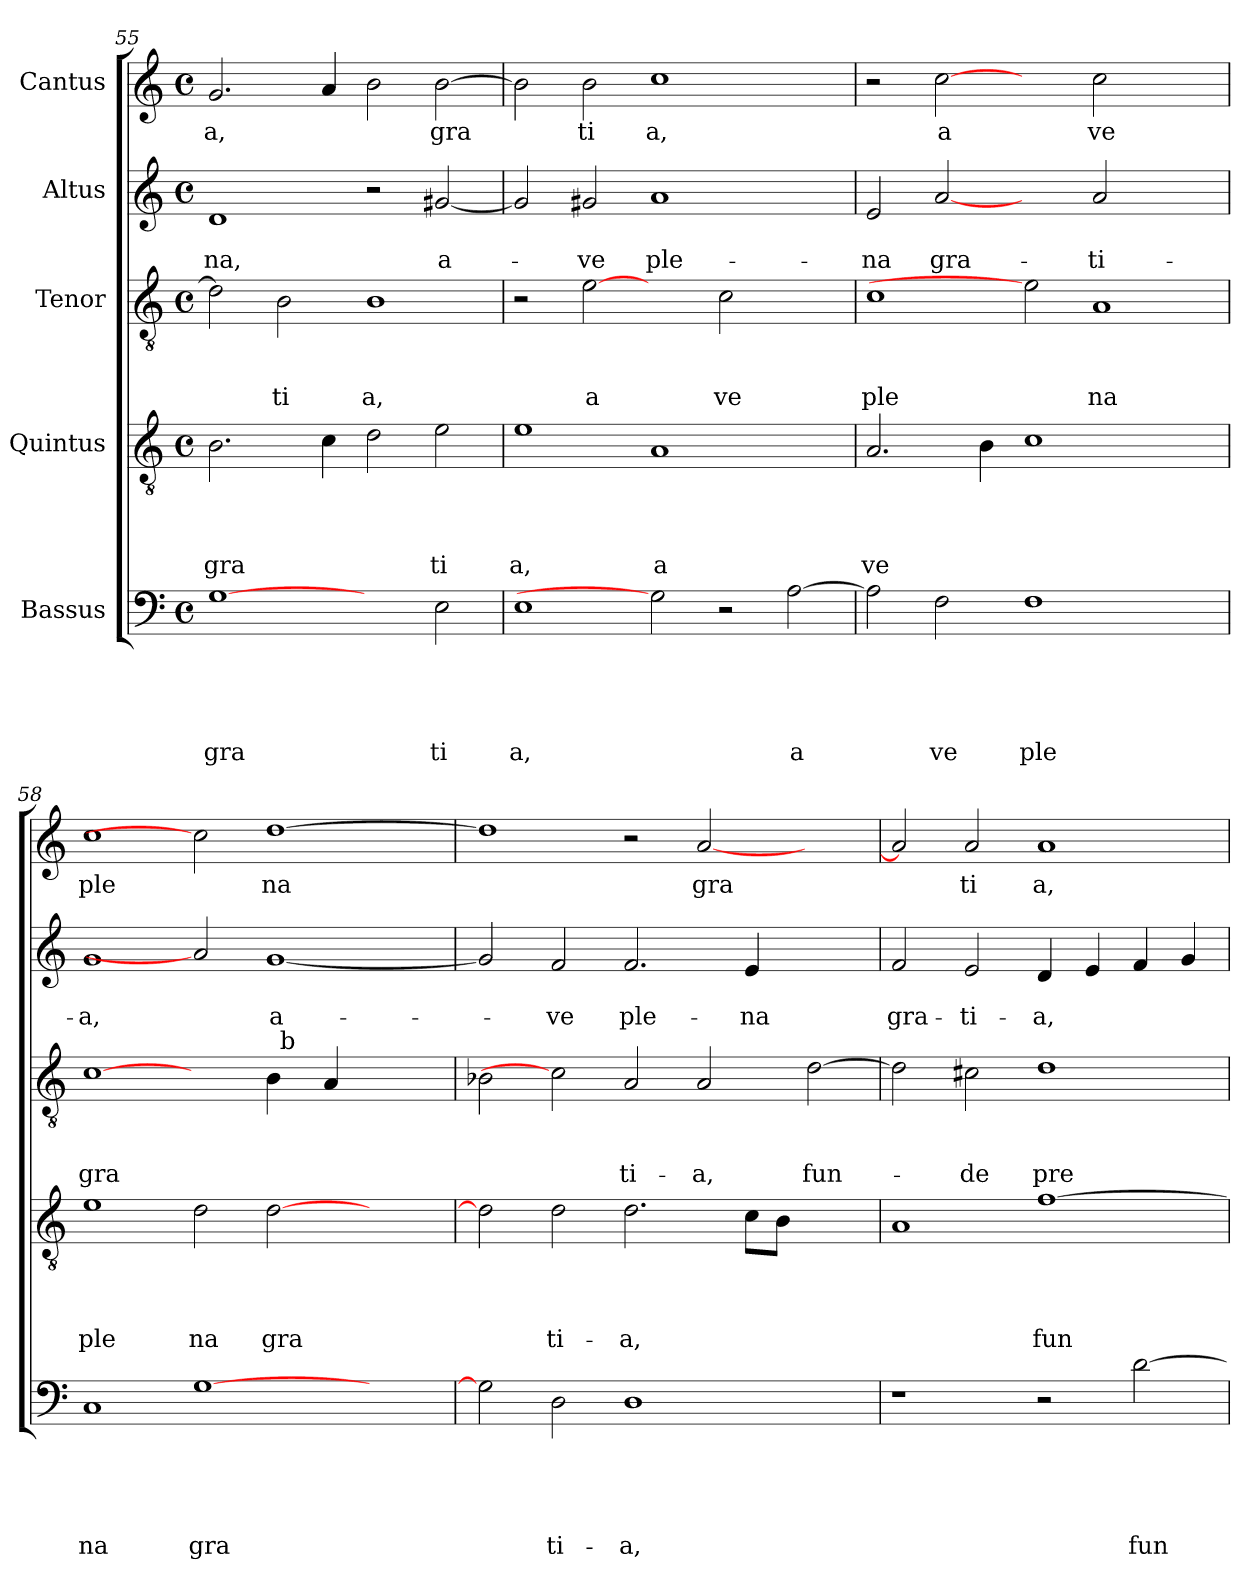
**kern	**text	**text	**text	**text	**text	**kern	**text	**text	**text	**text	**kern	**text	**text	**text	**kern	**text	**text	**kern	**text
*part5	*part5	*part5	*part5	*part5	*part5	*part4	*part4	*part4	*part4	*part4	*part3	*part3	*part3	*part3	*part2	*part2	*part2	*part1	*part1
*staff5	*staff5	*staff5	*staff5	*staff5	*staff5	*staff4	*staff4	*staff4	*staff4	*staff4	*staff3	*staff3	*staff3	*staff3	*staff2	*staff2	*staff2	*staff1	*staff1
*I"Bassus	*	*	*	*	*	*I"Quintus	*	*	*	*	*I"Tenor	*	*	*	*I"Altus	*	*	*I"Cantus	*
*clefF4	*	*	*	*	*	*clefGv2	*	*	*	*	*clefGv2	*	*	*	*clefG2	*	*	*clefG2	*
*k[]	*	*	*	*	*	*k[]	*	*	*	*	*k[]	*	*	*	*k[]	*	*	*k[]	*
*C:	*	*	*	*	*	*C:	*	*	*	*	*C:	*	*	*	*C:	*	*	*C:	*
*M4/4	*	*	*	*	*	*M4/4	*	*	*	*	*M4/4	*	*	*	*M4/4	*	*	*M4/4	*
*met(c)	*	*	*	*	*	*met(c)	*	*	*	*	*met(c)	*	*	*	*met(c)	*	*	*met(c)	*
=55	=55	=55	=55	=55	=55	=55	=55	=55	=55	=55	=55	=55	=55	=55	=55	=55	=55	=55	=55
!	!	!	!	!	!LO:LY:b	!	!	!	!	!LO:LY:b	!	!	!	!	!	!	!LO:LY:b	!	!LO:LY:b
[1G	.	.	.	.	gra	2.B\	.	.	.	gra	2d\]	.	.	.	1d	.	-na,	2.g/	a,
!	!	!	!	!	!	!	!	!	!	!	!	!	!	!LO:LY:b	!	!	!	!	!
.	.	.	.	.	.	.	.	.	.	.	2B\	.	.	ti	.	.	.	.	.
.	.	.	.	.	.	4c\	.	.	.	.	.	.	.	.	.	.	.	4a/	.
!	!	!	!	!	!	!	!	!	!	!	!	!	!	!LO:LY:b	!	!	!	!	!
2ryy	.	.	.	.	.	2d\	.	.	.	.	1B	.	.	a,	2r	.	.	2b\	.
!	!	!	!	!	!LO:LY:b	!	!	!	!	!LO:LY:b	!	!	!	!	!	!	!LO:LY:b	!	!LO:LY:b
2E\	.	.	.	.	ti	2e\	.	.	.	ti	.	.	.	.	[<2g#X/	.	a-	[>2b\	gra
=56	=56	=56	=56	=56	=56	=56	=56	=56	=56	=56	=56	=56	=56	=56	=56	=56	=56	=56	=56
!	!	!	!	!	!LO:LY:b	!	!	!	!	!LO:LY:b	!	!	!	!	!	!	!	!	!
1E	.	.	.	.	a,	1e	.	.	.	a,	2r	.	.	.	2g#/]	.	.	2b\]	.
!	!	!	!	!	!	!	!	!	!	!	!	!	!	!LO:LY:b	!	!	!LO:LY:b	!	!LO:LY:b
.	.	.	.	.	.	.	.	.	.	.	[2e	.	.	a	2g#X/	.	-ve	2b\	ti
!	!	!	!	!	!	!	!	!	!	!LO:LY:b	!	!	!	!	!	!	!LO:LY:b	!	!LO:LY:b
2G]	.	.	.	.	.	1A	.	.	.	a	2ryy	.	.	.	1a	.	ple-	1cc	a,
!	!	!	!	!	!	!	!	!	!	!	!	!	!	!LO:LY:b	!	!	!	!	!
2r	.	.	.	.	.	.	.	.	.	.	2c\	.	.	ve	.	.	.	.	.
!	!	!	!	!	!LO:LY:b	!	!	!	!	!	!	!	!	!	!	!	!	!	!
[>2A\	.	.	.	.	a	2ryy	.	.	.	.	2ryy	.	.	.	2ryy	.	.	2ryy	.
=57	=57	=57	=57	=57	=57	=57	=57	=57	=57	=57	=57	=57	=57	=57	=57	=57	=57	=57	=57
!	!	!	!	!	!	!	!	!	!	!LO:LY:b	!	!	!	!LO:LY:b	!	!	!LO:LY:b	!	!
2A\]	.	.	.	.	.	2.A/	.	.	.	ve	1c	.	.	ple	2e/	.	-na	2r	.
!	!	!	!	!	!LO:LY:b	!	!	!	!	!	!	!	!	!	!	!	!LO:LY:b	!	!LO:LY:b
2F\	.	.	.	.	ve	.	.	.	.	.	.	.	.	.	[2a	.	gra-	[2cc	a
.	.	.	.	.	.	4B\	.	.	.	.	.	.	.	.	.	.	.	.	.
!	!	!	!	!	!LO:LY:b	!	!	!	!	!	!	!	!	!	!	!	!	!	!
1F	.	.	.	.	ple	1c	.	.	.	.	2e]	.	.	.	2ryy	.	.	2ryy	.
!	!	!	!	!	!	!	!	!	!	!	!	!	!	!LO:LY:b	!	!	!LO:LY:b	!	!LO:LY:b
.	.	.	.	.	.	.	.	.	.	.	1A	.	.	na	2a/	.	-ti-	2cc\	ve
2ryy	.	.	.	.	.	2ryy	.	.	.	.	.	.	.	.	2ryy	.	.	2ryy	.
=58	=58	=58	=58	=58	=58	=58	=58	=58	=58	=58	=58	=58	=58	=58	=58	=58	=58	=58	=58
!	!	!	!	!	!LO:LY:b	!	!	!	!	!LO:LY:b	!	!	!	!LO:LY:b	!	!	!LO:LY:b	!	!LO:LY:b
*	*	*	*	*	*	*	*	*	*	*	*^	*	*	*	*	*	*	*	*
1C	.	.	.	.	na	1e	.	.	.	ple	[1c	1ryy	.	.	gra	1g	.	-a,	1cc	ple
!	!	!	!	!	!LO:LY:b	!	!	!	!	!LO:LY:b	!	!	!	!	!	!	!	!	!	!
[<1G	.	.	.	.	gra	2d\	.	.	.	na	2ryy	2ryy	.	.	.	2a]	.	.	2cc]	.
!	!	!	!	!	!	!	!	!	!	!LO:LY:b	!	!	!	!	!	!	!	!LO:LY:b:rj	!	!LO:LY:b
.	.	.	.	.	.	[<2d\	.	.	.	gra	4B\	32ryy	.	.	.	[<1g	.	a-	[<1dd	na
!	!	!	!	!	!	!	!	!	!	!	!	!LO:TX:a:t=b	!	!	!	!	!	!	!	!
.	.	.	.	.	.	.	.	.	.	.	.	2ryy	.	.	.	.	.	.	.	.
.	.	.	.	.	.	.	.	.	.	.	4A/	.	.	.	.	.	.	.	.	.
2ryy	.	.	.	.	.	2ryy	.	.	.	.	2ryy	.	.	.	.	.	.	.	.	.
.	.	.	.	.	.	.	.	.	.	.	.	4...ryy	.	.	.	.	.	.	.	.
*	*	*	*	*	*	*	*	*	*	*	*v	*v	*	*	*	*	*	*	*	*
!!LO:LB:g=z
=59	=59	=59	=59	=59	=59	=59	=59	=59	=59	=59	=59	=59	=59	=59	=59	=59	=59	=59	=59
2G\]	.	.	.	.	.	2d\]	.	.	.	.	2B-X\	.	.	.	2g/]	.	.	1dd]	.
!	!	!	!	!	!LO:LY:b	!	!	!	!	!LO:LY:b	!	!	!	!	!	!	!LO:LY:b	!	!
2D\	.	.	.	.	ti-	2d\	.	.	.	ti-	2c]	.	.	.	2f/	.	-ve	.	.
!	!	!	!	!	!LO:LY:b	!	!	!	!	!LO:LY:b	!	!	!	!LO:LY:b	!	!	!LO:LY:b	!	!
1D	.	.	.	.	-a,	2.d\	.	.	.	-a,	2A/	.	.	ti-	2.f/	.	ple-	2r	.
!	!	!	!	!	!	!	!	!	!	!	!	!	!	!LO:LY:b	!	!	!	!	!LO:LY:b
.	.	.	.	.	.	.	.	.	.	.	2A/	.	.	-a,	.	.	.	[<2a/	gra
!	!	!	!	!	!	!	!	!	!	!	!	!	!	!	!	!	!LO:LY:b	!	!
.	.	.	.	.	.	8c\L	.	.	.	.	.	.	.	.	4e/	.	-na	.	.
.	.	.	.	.	.	8B\J	.	.	.	.	.	.	.	.	.	.	.	.	.
!	!	!	!	!	!	!	!	!	!	!	!	!	!	!LO:LY:b	!	!	!	!	!
2ryy	.	.	.	.	.	2ryy	.	.	.	.	[>2d\	.	.	fun-	2ryy	.	.	2ryy	.
=60	=60	=60	=60	=60	=60	=60	=60	=60	=60	=60	=60	=60	=60	=60	=60	=60	=60	=60	=60
!	!	!	!	!	!	!	!	!	!	!	!	!	!	!	!	!	!LO:LY:b	!	!
1r	.	.	.	.	.	1A	.	.	.	.	2d\]	.	.	.	2f/	.	gra-	2a/]	.
!	!	!	!	!	!	!	!	!	!	!	!	!	!	!LO:LY:b	!	!	!LO:LY:b	!	!LO:LY:b
.	.	.	.	.	.	.	.	.	.	.	2c#X\	.	.	-de	2e/	.	-ti-	2a/	ti
!	!	!	!	!	!	!	!	!	!	!LO:LY:b	!	!	!	!LO:LY:b	!	!	!LO:LY:b	!	!LO:LY:b
2r	.	.	.	.	.	[>1f	.	.	.	fun-	1d	.	.	pre-	4d/	.	-a,	1a	a,
.	.	.	.	.	.	.	.	.	.	.	.	.	.	.	4e/	.	.	.	.
!	!	!	!	!	!LO:LY:b	!	!	!	!	!	!	!	!	!	!	!	!	!	!
[>2d\	.	.	.	.	fun-	.	.	.	.	.	.	.	.	.	4f/	.	.	.	.
.	.	.	.	.	.	.	.	.	.	.	.	.	.	.	4g/	.	.	.	.
=	=	=	=	=	=	=	=	=	=	=	=	=	=	=	=	=	=	=	=
*-	*-	*-	*-	*-	*-	*-	*-	*-	*-	*-	*-	*-	*-	*-	*-	*-	*-	*-	*-
